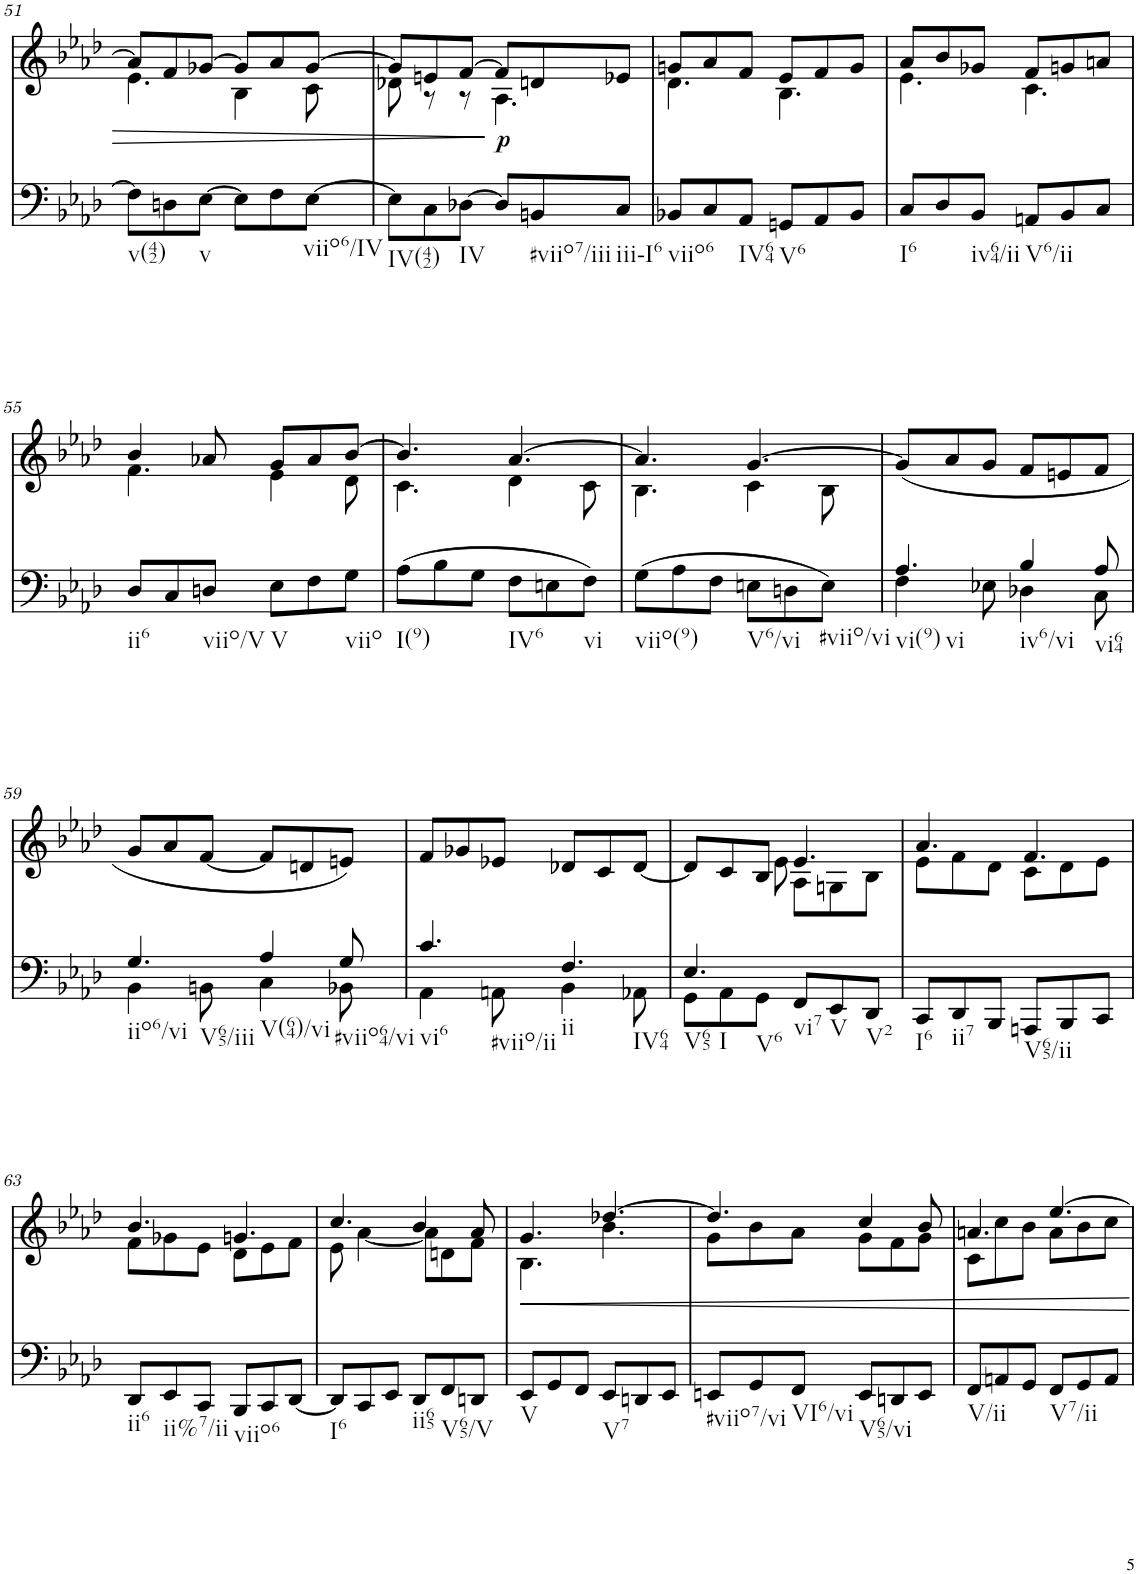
**kern	**kern	**text
*part2	*part1	*part1
*staff2	*staff1	*staff1
*I"Piano	*I"Piano	*
*I'Pno	*I'Pno	*
!!LO:PB:g=z
*clefF4	*clefG2	*
*k[b-e-a-d-]	*k[b-e-a-d-]	*
*M6/8	*M6/8	*
=51	=51	=51
*	*^	*
!LO:TX:b:t=v(42)	!	!	!
8F\L]	8a-/L]	4.e-\	.
8Dn\	8f/	.	.
!LO:TX:b:t=v	!	!	!
[8E-\J	[8g-X/J	.	.
8E-\L]	8g-/L]	4B-\	.
8F\	8a-/	.	.
!LO:TX:b:t=viio6/IV	!	!	!
[8E-\J	[8g-/J	8c\	.
=52	=52	=52	=52
!LO:TX:b:t=IV(42)	!	!	!
8E-\L]	8g-/L]	8d-X\	.
8C\	8en/	8r	.
!LO:TX:b:t=IV	!	!	!
[8D-X\J	[8f/J	8r	.
!	!	!	!LO:LY:b
8D-/L]	8f/L]	4.A-\	.
!LO:TX:b:t=#viio7/iii	!	!	!
8BBn/	8dn/	.	.
!LO:TX:b:t=iii-I6	!	!	!
8C/J	8e-X/J	.	.
=53	=53	=53	=53
!LO:TX:b:t=viio6	!	!	!
8BB-X/L	8gn/L	4.d-\	.
8C/	8a-/	.	.
!LO:TX:b:t=IV64	!	!	!
8AA-/J	8f/J	.	.
!LO:TX:b:t=V6	!	!	!
8GGn/L	8e-/L	4.B-\	.
8AA-/	8f/	.	.
8BB-/J	8g/J	.	.
=54	=54	=54	=54
!LO:TX:b:t=I6	!	!	!
8C/L	8a-/L	4.e-\	.
8D-/	8b-/	.	.
!LO:TX:b:t=iv64/ii	!	!	!
8BB-/J	8g-X/J	.	.
!LO:TX:b:t=V6/ii	!	!	!
8AAn/L	8f/L	4.c\	.
8BB-/	8gn/	.	.
8C/J	8an/J	.	.
!!LO:LB:g=z	!!
=55	=55	=55	=55
!LO:TX:b:t=ii6	!	!	!
8D-/L	4b-/	4.f\	.
8C/	.	.	.
!LO:TX:b:t=viio/V	!	!	!
8Dn/J	8a-X/	.	.
!LO:TX:b:t=V	!	!	!
8E-\L	8g/L	4e-\	.
8F\	8a-/	.	.
!LO:TX:b:t=viio	!	!	!
8G\J	[8b-/J	8d-\	.
=56	=56	=56	=56
!LO:TX:b:t=I(9)	!	!	!
(8A-\L	4.b-/]	4.c\	.
8B-\	.	.	.
8G\J	.	.	.
!LO:TX:b:t=IV6	!	!	!
8F\L	[4.a-/	4d-\	.
8En\	.	.	.
!LO:TX:b:t=vi	!	!	!
8F\J)	.	8c\	.
=57	=57	=57	=57
!LO:TX:b:t=viio(9)	!	!	!
(8G\L	4.a-/]	4.B-\	.
8A-\	.	.	.
8F\J	.	.	.
!LO:TX:b:t=V6/vi	!	!	!
8En\L	[4.g/	4c\	.
8Dn\	.	.	.
!LO:TX:b:t=#viio/vi	!	!	!
8E\J)	.	8B-\	.
=58	=58	=58	=58
*^	*	*	*
!LO:TX:b:t=vi(9)	!	!	!	!
!LO:TX:b:t=vi	!	!	!	!
*	*	*v	*v	*
4.A-/	4F\	(8g/L]	.
.	.	8a-/	.
.	8E-X\	8g/J	.
!LO:TX:b:t=iv6/vi	!	!	!
4B-/	4D-X\	8f/L	.
.	.	8en/	.
!LO:TX:b:t=vi64	!	!	!
8A-/	8C\	8f/J	.
!!LO:LB:g=z
=59	=59	=59	=59
!LO:TX:b:t=iio6/vi	!	!	!
!LO:TX:b:t=V65/iii	!	!	!
4.G/	4BB-\	8g/L	.
.	.	8a-/	.
.	8BBn\	[8f/J	.
!LO:TX:b:t=V(64)/vi	!	!	!
4A-/	4C\	8f/L]	.
.	.	8dn/	.
!LO:TX:b:t=#viio64/vi	!	!	!
8G/	8BB-X\	8en/J)	.
=60	=60	=60	=60
!LO:TX:b:t=vi6	!	!	!
!LO:TX:b:t=#viio/ii	!	!	!
4.c/	4AA-\	8f/L	.
.	.	8g-X/	.
.	8AAn\	8e-X/J	.
!LO:TX:b:t=ii	!	!	!
!LO:TX:b:t=IV64	!	!	!
4.F/	4BB-\	8d-X/L	.
.	.	8c/	.
.	8AA-X\	[8d-/J	.
=61	=61	=61	=61
*	*	*^	*
!LO:TX:b:t=V65	!	!	!	!
!LO:TX:b:t=I	!	!	!	!
!LO:TX:b:t=V6	!	!	!	!
4.E-/	8GG\L	8d-/L]	4ryy	.
.	8AA-\	8c/	.	.
.	8GG\J	8B-/J	8e-\	.
!LO:TX:b:t=vi7	!	!	!	!
!LO:TX:b:t=V	!	!	!	!
!LO:TX:b:t=V2	!	!	!	!
4.ryy	8FF/L	4.e-/	8A-\L	.
.	8EE-/	.	8Gn\	.
.	8DD-/J	.	8B-\J	.
=62	=62	=62	=62	=62
!LO:TX:b:t=I6	!	!	!	!
*v	*v	*	*	*
8CC/L	4.a-/	8e-\L	.
!LO:TX:b:t=ii7	!	!	!
8DD-/	.	8f\	.
8BBB-/J	.	8d-\J	.
!LO:TX:b:t=V65/ii	!	!	!
8AAAn/L	4.f/	8c\L	.
8BBB-/	.	8d-\	.
8CC/J	.	8e-\J	.
!!LO:LB:g=z	!!
=63	=63	=63	=63
!LO:TX:b:t=ii6	!	!	!
8DD-/L	4.b-/	8f\L	.
!LO:TX:b:t=ii%7/ii	!	!	!
8EE-/	.	8g-X\	.
8CC/J	.	8e-\J	.
!LO:TX:b:t=viio6	!	!	!
8BBB-/L	4.gn/	8d-\L	.
8CC/	.	8e-\	.
[8DD-/J	.	8f\J	.
=64	=64	=64	=64
!LO:TX:b:t=I6	!	!	!
8DD-/L]	4.cc/	8e-\	.
8CC/	.	[4a-\	.
8EE-/J	.	.	.
!LO:TX:b:t=ii65	!	!	!
8DD-/L	4b-/	8a-\L]	.
!LO:TX:b:t=V65/V	!	!	!
8FF/	.	8dn\	.
8DDn/J	8a-/	8f\J	.
=65	=65	=65	=65
!LO:TX:b:t=V	!	!	!
8EE-/L	4.g/	4.B-\	.
8GG/	.	.	.
8FF/J	.	.	.
!LO:TX:b:t=V7	!	!	!
8EE-/L	[4.dd-X/	4.b-\	.
8DDn/	.	.	.
8EE-/J	.	.	.
=66	=66	=66	=66
!LO:TX:b:t=#viio7/vi	!	!	!
8EEn/L	4.dd-/]	8g\L	.
8GG/	.	8b-\	.
!LO:TX:b:t=VI6/vi	!	!	!
8FF/J	.	8a-\J	.
!LO:TX:b:t=V65/vi	!	!	!
8EE/L	4cc/	8g\L	.
8DDn/	.	8f\	.
8EE/J	8b-/	8g\J	.
=67	=67	=67	=67
!LO:TX:b:t=V/ii	!	!	!
8FF/L	4.an/	8c\L	.
8AAn/	.	8cc\	.
8GG/J	.	8b-\J	.
!LO:TX:b:t=V7/ii	!	!	!
8FF/L	[4.ee-/	8a\L	.
8GG/	.	8b-\	.
8AA/J	.	8cc\J	.
*	*v	*v	*
=	=	=
*-	*-	*-
